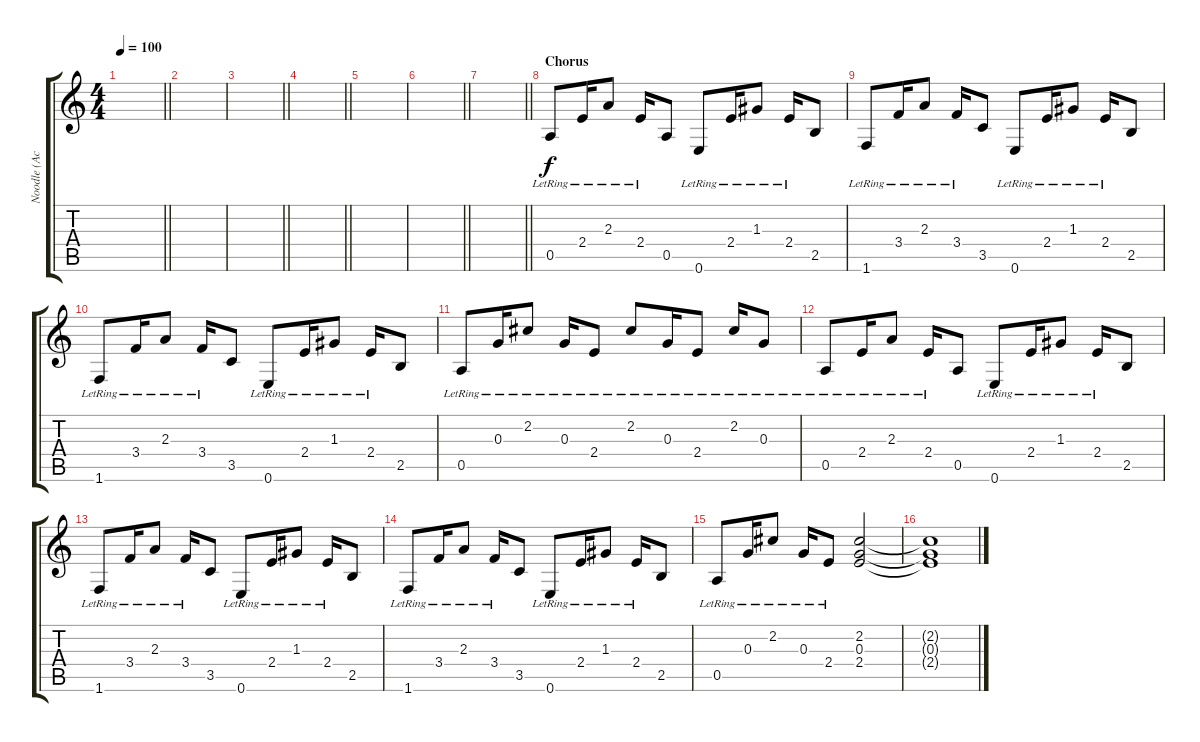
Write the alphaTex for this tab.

\track ("Noodle (Acoustic)" "Noodle (Ac") {instrument acousticguitarsteel}
\staff {score tabs}
\tuning (E4 B3 G3 D3 A2 E2) {hide}
\ts (4 4)
\tempo 100
\clef g2
\barLineRight lightlight
\ks c
|
|
\barLineRight lightlight
|
\barLineRight lightlight
|
|
\barLineRight lightlight
|
\barLineRight lightlight
|
\section ("" "Chorus")
0.5{lr}.8 2.4{lr}.16 2.3{lr}.8 2.4{lr}.16 0.5.8 0.6{lr}.8 2.4{lr}.16 1.3{lr}.8 2.4{lr}.16 2.5.8 |
1.6{lr}.8 3.4{lr}.16 2.3{lr}.8 3.4{lr}.16 3.5.8 0.6{lr}.8 2.4{lr}.16 1.3{lr}.8 2.4{lr}.16 2.5.8 |
1.6{lr}.8 3.4{lr}.16 2.3{lr}.8 3.4{lr}.16 3.5.8 0.6{lr}.8 2.4{lr}.16 1.3{lr}.8 2.4{lr}.16 2.5.8 |
0.5{lr}.8 0.3{lr}.16 2.2{lr}.8 0.3{lr}.16 2.4{lr}.8 2.2{lr}.8 0.3{lr}.16 2.4{lr}.8 2.2{lr}.16 0.3{lr}.8 |
0.5{lr}.8 2.4{lr}.16 2.3{lr}.8 2.4{lr}.16 0.5.8 0.6{lr}.8 2.4{lr}.16 1.3{lr}.8 2.4{lr}.16 2.5.8 |
1.6{lr}.8 3.4{lr}.16 2.3{lr}.8 3.4{lr}.16 3.5.8 0.6{lr}.8 2.4{lr}.16 1.3{lr}.8 2.4{lr}.16 2.5.8 |
1.6{lr}.8 3.4{lr}.16 2.3{lr}.8 3.4{lr}.16 3.5.8 0.6{lr}.8 2.4{lr}.16 1.3{lr}.8 2.4{lr}.16 2.5.8 |
0.5{lr}.8 0.3{lr}.16 2.2{lr}.8 0.3{lr}.16 2.4{lr}.8 (2.2 0.3 2.4).2 |
(2.2{t} 0.3{t} 2.4{t}).1
